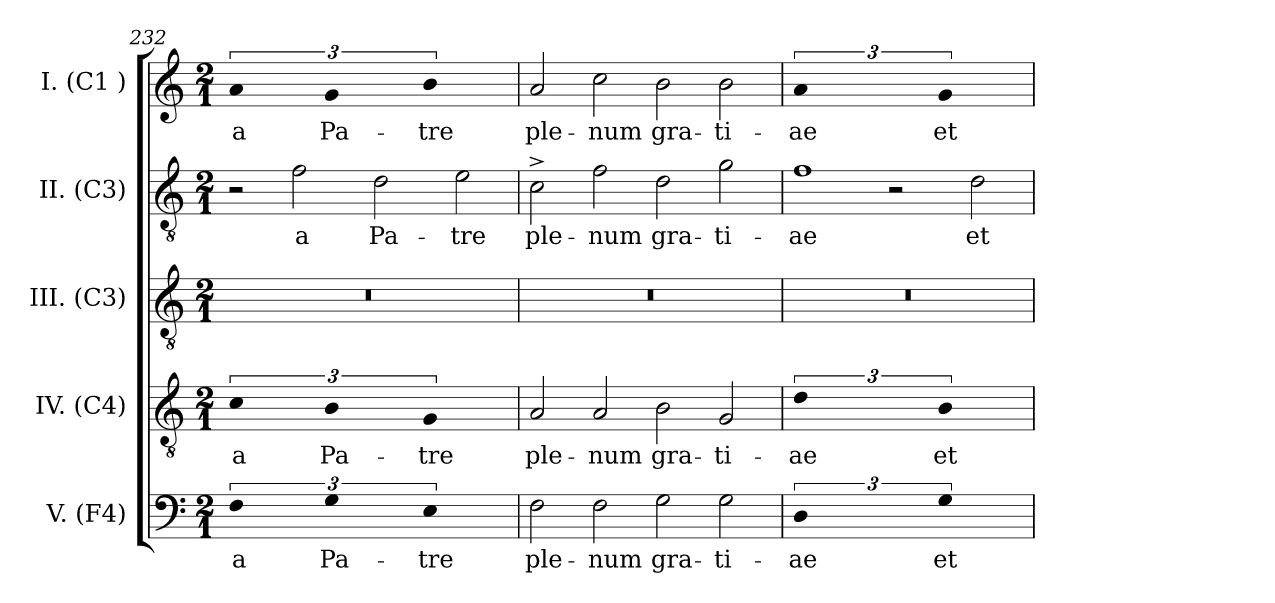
**kern	**text	**kern	**text	**kern	**kern	**text	**kern	**text
*part5	*part5	*part4	*part4	*part3	*part2	*part2	*part1	*part1
*staff5	*staff5	*staff4	*staff4	*staff3	*staff2	*staff2	*staff1	*staff1
*I"V. (F4)	*	*I"IV. (C4)	*	*I"III. (C3)	*I"II. (C3)	*	*I"I. (C1 )	*
*I'V.	*	*I'IV.	*	*I'III.	*I'II.	*	*I'I.	*
*clefF4	*	*clefGv2	*	*clefGv2	*clefGv2	*	*clefG2	*
*k[]	*	*k[]	*	*	*k[]	*	*k[]	*
*C:	*	*C:	*	*	*C:	*	*C:	*
*M2/1	*	*M2/1	*	*M2/1	*M2/1	*	*M2/1	*
=232	=232	=232	=232	=232	=232	=232	=232	=232
!LO:N:vis=2	!LO:LY:b:cj	!LO:N:vis=2	!LO:LY:b:cj	!	!	!	!LO:N:vis=2	!LO:LY:b:cj
3%2F\	a	3%2c\	a	0r	2r	.	3%2a/	a
!	!	!	!	!	!	!LO:LY:b:cj	!	!
.	.	.	.	.	2f\	a	.	.
!LO:N:vis=2	!LO:LY:b:cj	!LO:N:vis=2	!LO:LY:b:cj	!	!	!	!LO:N:vis=2	!LO:LY:b:cj
3%2G\	Pa-	3%2B\	Pa-	.	.	.	3%2g/	Pa-
!	!	!	!	!	!	!LO:LY:b:cj	!	!
.	.	.	.	.	2d\	Pa-	.	.
!LO:N:vis=2	!LO:LY:b:cj	!LO:N:vis=2	!LO:LY:b:cj	!	!	!	!LO:N:vis=2	!LO:LY:b:cj
3%2E\	-tre	3%2G/	-tre	.	.	.	3%2b\	-tre
!	!	!	!	!	!	!LO:LY:b:cj	!	!
.	.	.	.	.	2e\	-tre	.	.
=233	=233	=233	=233	=233	=233	=233	=233	=233
!	!LO:LY:b:cj	!	!LO:LY:b:cj	!	!	!LO:LY:b:cj	!	!LO:LY:b:cj
2F\	ple-	2A/	ple-	0r	2c^<\	ple-	2a/	ple-
!	!LO:LY:b:cj	!	!LO:LY:b:cj	!	!	!LO:LY:b:cj	!	!LO:LY:b:cj
2F\	-num	2A/	-num	.	2f\	-num	2cc\	-num
!	!LO:LY:b:cj	!	!LO:LY:b:cj	!	!	!LO:LY:b:cj	!	!LO:LY:b:cj
2G\	gra-	2B\	gra-	.	2d\	gra-	2b\	gra-
!	!LO:LY:b:cj	!	!LO:LY:b:cj	!	!	!LO:LY:b:cj	!	!LO:LY:b:cj
2G\	-ti-	2G/	-ti-	.	2g\	-ti-	2b\	-ti-
!!LO:LB:g=z
=234	=234	=234	=234	=234	=234	=234	=234	=234
!LO:N:vis=1	!LO:LY:b:cj	!LO:N:vis=1	!LO:LY:b:cj	!	!	!LO:LY:b:cj	!LO:N:vis=1	!LO:LY:b:cj
3%4D	-ae	3%4d	-ae	0r	1f	-ae	3%4a	-ae
.	.	.	.	.	2r	.	.	.
!LO:N:vis=2	!LO:LY:b:cj	!LO:N:vis=2	!LO:LY:b:cj	!	!	!	!LO:N:vis=2	!LO:LY:b:cj
3%2G\	et	3%2B\	et	.	.	.	3%2g/	et
!	!	!	!	!	!	!LO:LY:b:cj	!	!
.	.	.	.	.	2d\	et	.	.
=	=	=	=	=	=	=	=	=
*-	*-	*-	*-	*-	*-	*-	*-	*-
